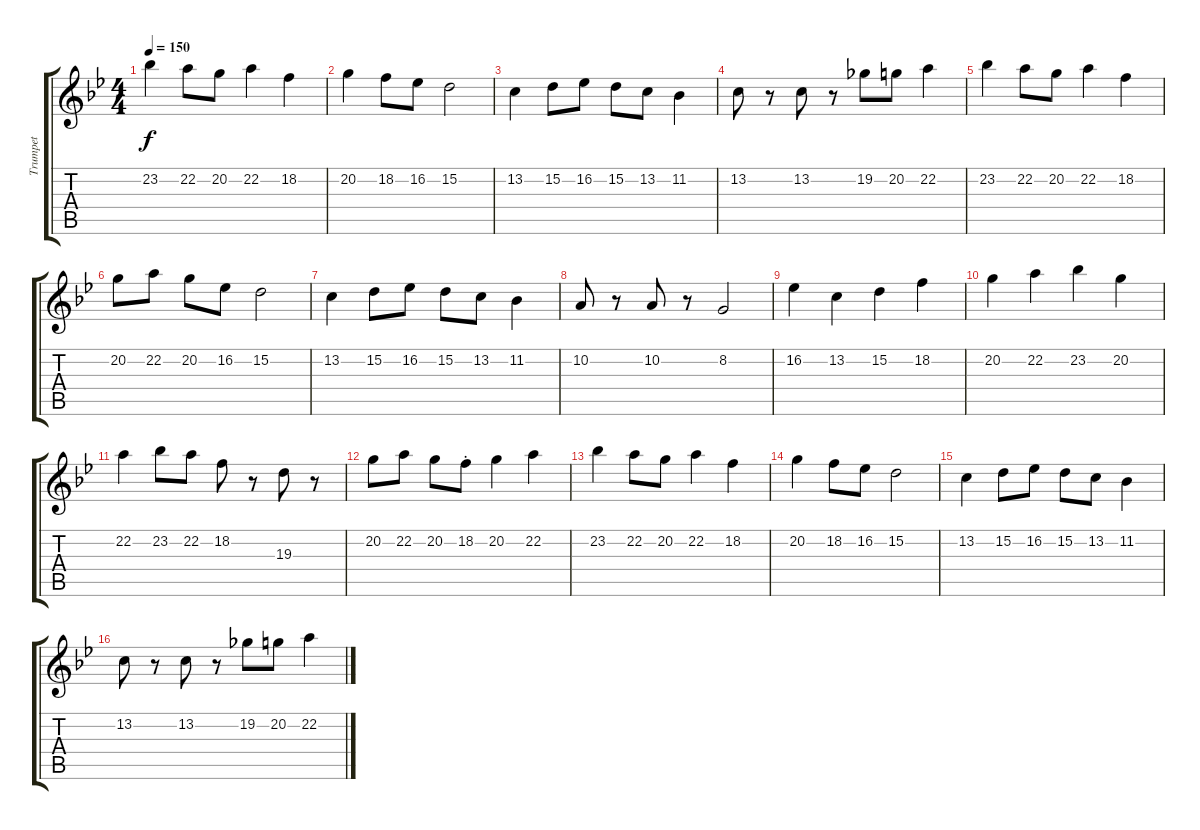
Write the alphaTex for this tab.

\track ("Trumpet" "Trumpet") {instrument trumpet}
\staff {score tabs}
\tuning (E4 B3 G3 D3 A2 E2) {hide}
\ts (4 4)
\tempo 150
\clef g2
\ks gminor
23.2.4{dy f} 22.2.8 20.2.8 22.2.4 18.2.4 |
20.2.4 18.2.8 16.2.8 15.2.2 |
13.2.4 15.2.8 16.2.8 15.2.8 13.2.8 11.2.4 |
13.2.8 r.8 13.2.8 r.8 19.2.8 20.2.8 22.2.4 |
23.2.4 22.2.8 20.2.8 22.2.4 18.2.4 |
20.2.8 22.2.8 20.2.8 16.2.8 15.2.2 |
13.2.4 15.2.8 16.2.8 15.2.8 13.2.8 11.2.4 |
10.2.8 r.8 10.2.8 r.8 8.2.2 |
16.2.4 13.2.4 15.2.4 18.2.4 |
20.2.4 22.2.4 23.2.4 20.2.4 |
22.2.4 23.2.8 22.2.8 18.2.8 r.8 19.3.8 r.8 |
20.2.8 22.2.8 20.2.8 18.2{st}.8 20.2.4 22.2.4 |
23.2.4 22.2.8 20.2.8 22.2.4 18.2.4 |
20.2.4 18.2.8 16.2.8 15.2.2 |
13.2.4 15.2.8 16.2.8 15.2.8 13.2.8 11.2.4 |
13.2.8 r.8 13.2.8 r.8 19.2.8 20.2.8 22.2.4
